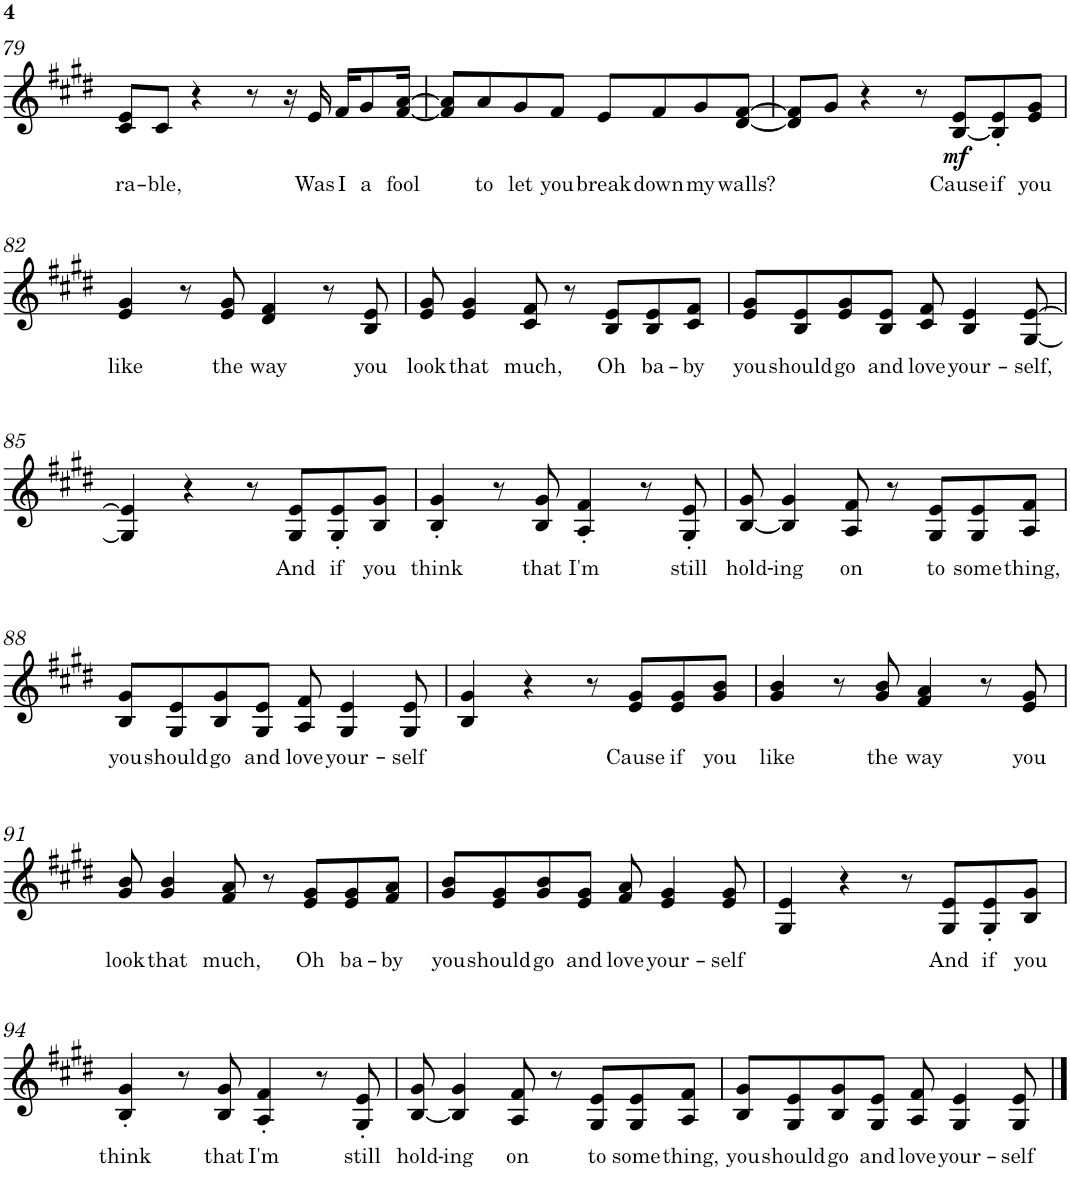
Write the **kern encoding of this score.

**kern	**text	**dynam
*part1	*part1	*part1
*staff1	*staff1	*staff1
*I"Piano	*	*
*I'Pno.	*	*
!!LO:PB:g=z
*clefG2	*	*
*k[f#c#g#d#]	*	*
*M4/4	*	*
=79	=79	=79
!	!LO:LY:b	!
8c#/ 8e/L	ra-	.
!	!LO:LY:b	!
8c#/J	ble,	.
4r	.	.
8r	.	.
16r	.	.
!	!LO:LY:b	!
16e/	Was	.
!	!LO:LY:b	!
16f#/KL	I	.
!	!LO:LY:b	!
8g#/	a	.
!	!LO:LY:b	!
[16f#/ [16a/Jk	fool	.
=80	=80	=80
8f#/] 8a/]L	.	.
!	!LO:LY:b	!
8a/	to	.
!	!LO:LY:b	!
8g#/	let	.
!	!LO:LY:b	!
8f#/J	you	.
!	!LO:LY:b	!
8e/L	break	.
!	!LO:LY:b	!
8f#/	down	.
!	!LO:LY:b	!
8g#/	my	.
!	!LO:LY:b	!
[8d#/ [8f#/J	walls?	.
=81	=81	=81
8d#/] 8f#/]L	.	.
8g#/J	.	.
4r	.	.
8r	.	.
!	!LO:LY:b	!LO:DY:b
[8B/ 8e/L	Cause	mf
!	!LO:LY:b	!
8B/]' 8e/'	if	.
!	!LO:LY:b	!
8e/ 8g#/J	you	.
!!LO:LB:g=z
=82	=82	=82
!	!LO:LY:b	!
4e/ 4g#/	like	.
8r	.	.
!	!LO:LY:b	!
8e/ 8g#/	the	.
!	!LO:LY:b	!
4d#/ 4f#/	way	.
8r	.	.
!	!LO:LY:b	!
8B/ 8e/	you	.
=83	=83	=83
!	!LO:LY:b	!
8e/ 8g#/	look	.
!	!LO:LY:b	!
4e/ 4g#/	that	.
!	!LO:LY:b	!
8c#/ 8f#/	much,	.
8r	.	.
!	!LO:LY:b	!
8B/ 8e/L	Oh	.
!	!LO:LY:b	!
8B/ 8e/	ba-	.
!	!LO:LY:b	!
8c#/ 8f#/J	by	.
=84	=84	=84
!	!LO:LY:b	!
8e/ 8g#/L	you	.
!	!LO:LY:b	!
8B/ 8e/	should	.
!	!LO:LY:b	!
8e/ 8g#/	go	.
!	!LO:LY:b	!
8B/ 8e/J	and	.
!	!LO:LY:b	!
8c#/ 8f#/	love	.
!	!LO:LY:b	!
4B/ 4e/	your-	.
!	!LO:LY:b	!
[8G#/ [8e/	self,	.
!!LO:LB:g=z
=85	=85	=85
4G#/] 4e/]	.	.
4r	.	.
8r	.	.
!	!LO:LY:b	!
8G#/ 8e/L	And	.
!	!LO:LY:b	!
8G#/' 8e/'	if	.
!	!LO:LY:b	!
8B/ 8g#/J	you	.
=86	=86	=86
!	!LO:LY:b	!
4B/' 4g#/'	think	.
8r	.	.
!	!LO:LY:b	!
8B/ 8g#/	that	.
!	!LO:LY:b	!
4A/' 4f#/'	I'm	.
8r	.	.
!	!LO:LY:b	!
8G#/' 8e/'	still	.
=87	=87	=87
!	!LO:LY:b	!
[8B/ 8g#/	hold-	.
!	!LO:LY:b	!
4B/] 4g#/	ing	.
!	!LO:LY:b	!
8A/ 8f#/	on	.
8r	.	.
!	!LO:LY:b	!
8G#/ 8e/L	to	.
!	!LO:LY:b	!
8G#/ 8e/	some	.
!	!LO:LY:b	!
8A/ 8f#/J	thing,	.
!!LO:LB:g=z
=88	=88	=88
!	!LO:LY:b	!
8B/ 8g#/L	you	.
!	!LO:LY:b	!
8G#/ 8e/	should	.
!	!LO:LY:b	!
8B/ 8g#/	go	.
!	!LO:LY:b	!
8G#/ 8e/J	and	.
!	!LO:LY:b	!
8A/ 8f#/	love	.
!	!LO:LY:b	!
4G#/ 4e/	your-	.
!	!LO:LY:b	!
8G#/ 8e/	self	.
=89	=89	=89
4B/ 4g#/	.	.
4r	.	.
8r	.	.
!	!LO:LY:b	!
8e/ 8g#/L	Cause	.
!	!LO:LY:b	!
8e/ 8g#/	if	.
!	!LO:LY:b	!
8g#/ 8b/J	you	.
=90	=90	=90
!	!LO:LY:b	!
4g#/ 4b/	like	.
8r	.	.
!	!LO:LY:b	!
8g#/ 8b/	the	.
!	!LO:LY:b	!
4f#/ 4a/	way	.
8r	.	.
!	!LO:LY:b	!
8e/ 8g#/	you	.
!!LO:LB:g=z
=91	=91	=91
!	!LO:LY:b	!
8g#/ 8b/	look	.
!	!LO:LY:b	!
4g#/ 4b/	that	.
!	!LO:LY:b	!
8f#/ 8a/	much,	.
8r	.	.
!	!LO:LY:b	!
8e/ 8g#/L	Oh	.
!	!LO:LY:b	!
8e/ 8g#/	ba-	.
!	!LO:LY:b	!
8f#/ 8a/J	by	.
=92	=92	=92
!	!LO:LY:b	!
8g#/ 8b/L	you	.
!	!LO:LY:b	!
8e/ 8g#/	should	.
!	!LO:LY:b	!
8g#/ 8b/	go	.
!	!LO:LY:b	!
8e/ 8g#/J	and	.
!	!LO:LY:b	!
8f#/ 8a/	love	.
!	!LO:LY:b	!
4e/ 4g#/	your-	.
!	!LO:LY:b	!
8e/ 8g#/	self	.
=93	=93	=93
4G#/ 4e/	.	.
4r	.	.
8r	.	.
!	!LO:LY:b	!
8G#/ 8e/L	And	.
!	!LO:LY:b	!
8G#/' 8e/'	if	.
!	!LO:LY:b	!
8B/ 8g#/J	you	.
!!LO:LB:g=z
=94	=94	=94
!	!LO:LY:b	!
4B/' 4g#/'	think	.
8r	.	.
!	!LO:LY:b	!
8B/ 8g#/	that	.
!	!LO:LY:b	!
4A/' 4f#/'	I'm	.
8r	.	.
!	!LO:LY:b	!
8G#/' 8e/'	still	.
=95	=95	=95
!	!LO:LY:b	!
[8B/ 8g#/	hold-	.
!	!LO:LY:b	!
4B/] 4g#/	ing	.
!	!LO:LY:b	!
8A/ 8f#/	on	.
8r	.	.
!	!LO:LY:b	!
8G#/ 8e/L	to	.
!	!LO:LY:b	!
8G#/ 8e/	some	.
!	!LO:LY:b	!
8A/ 8f#/J	thing,	.
=96	=96	=96
!	!LO:LY:b	!
8B/ 8g#/L	you	.
!	!LO:LY:b	!
8G#/ 8e/	should	.
!	!LO:LY:b	!
8B/ 8g#/	go	.
!	!LO:LY:b	!
8G#/ 8e/J	and	.
!	!LO:LY:b	!
8A/ 8f#/	love	.
!	!LO:LY:b	!
4G#/ 4e/	your-	.
!	!LO:LY:b	!
8G#/ 8e/	self	.
==	==	==
*-	*-	*-
